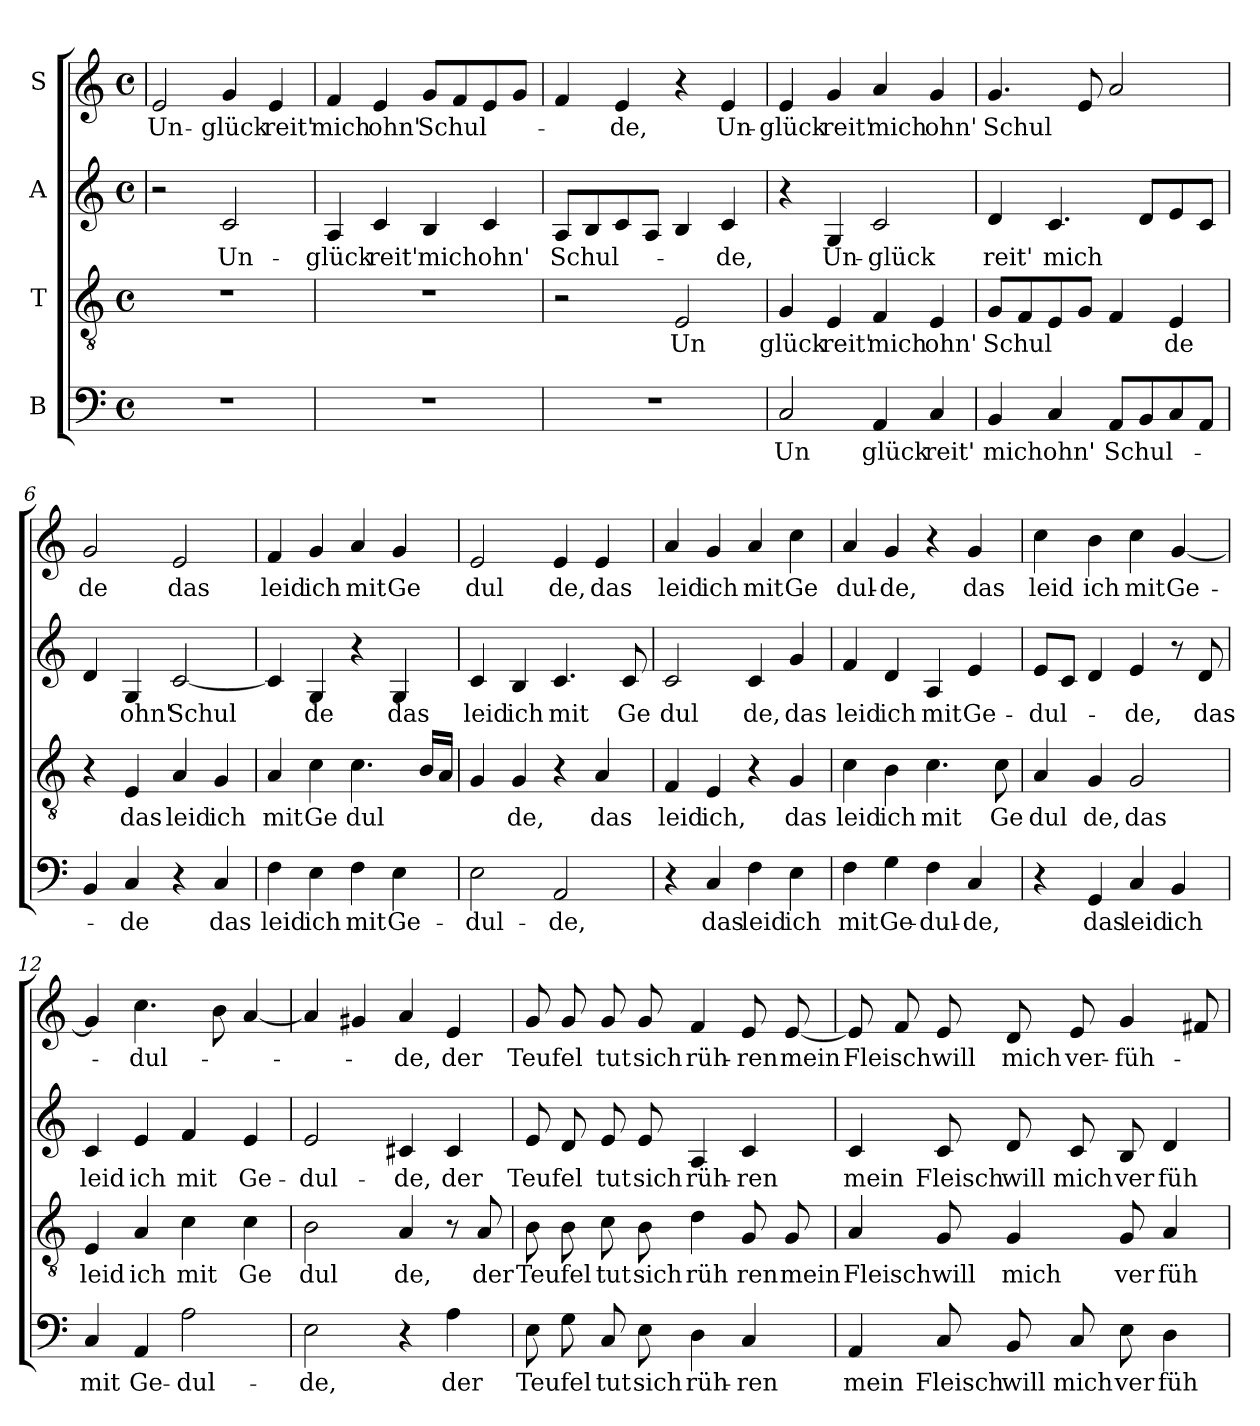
**kern	**text	**kern	**text	**kern	**text	**kern	**text
*part4	*part4	*part3	*part3	*part2	*part2	*part1	*part1
*staff4	*staff4	*staff3	*staff3	*staff2	*staff2	*staff1	*staff1
*I"B	*	*I"T	*	*I"A	*	*I"S	*
!!LO:PB:g=z
*stria5	*	*stria5	*	*stria5	*	*stria5	*
*clefF4	*	*clefGv2	*	*clefG2	*	*clefG2	*
*M4/4	*	*M4/4	*	*M4/4	*	*M4/4	*
*met(c)	*	*met(c)	*	*met(c)	*	*met(c)	*
=1	=1!	=1	=1!	=1	=1!	=1!	=1!
!	!	!	!	!	!	!	!LO:LY:b:cj
1r	.	1r	.	2r	.	2e/	Un-
!	!	!	!	!	!LO:LY:b:cj	!	!LO:LY:b:cj
.	.	.	.	2c/	Un-	4g/	-glück
!	!	!	!	!	!	!	!LO:LY:b:cj
.	.	.	.	.	.	4e/	reit'
=2	=2	=2	=2	=2	=2	=2	=2
!	!	!	!	!	!LO:LY:b:cj	!	!LO:LY:b:cj
1r	.	1r	.	4A/	-glück	4f/	mich
!	!	!	!	!	!LO:LY:b:cj	!	!LO:LY:b:cj
.	.	.	.	4c/	reit'	4e/	ohn'
!	!	!	!	!	!LO:LY:b:cj	!	!LO:LY:b
.	.	.	.	4B/	mich	8g/L	Schul-
.	.	.	.	.	.	8f/	.
!	!	!	!	!	!LO:LY:b:cj	!	!
.	.	.	.	4c/	ohn'	8e/	.
.	.	.	.	.	.	8g/J	.
=3	=3	=3	=3	=3	=3	=3	=3
!	!	!	!	!	!LO:LY:b	!	!
1r	.	2r	.	8A/L	Schul-	4f/	.
.	.	.	.	8B/	.	.	.
!	!	!	!	!	!	!	!LO:LY:b:cj
.	.	.	.	8c/	.	4e/	-de,
.	.	.	.	8A/J	.	.	.
!	!	!	!LO:LY:b:cj	!	!	!	!
.	.	2E/	Un	4B/	.	4r	.
!	!	!	!	!	!LO:LY:b:cj	!	!LO:LY:b:cj
.	.	.	.	4c/	-de,	4e/	Un-
=4	=4	=4	=4	=4	=4	=4	=4
!	!LO:LY:b:cj	!	!LO:LY:b:cj	!	!	!	!LO:LY:b:cj
2C/	Un	4G/	glück	4r	.	4e/	-glück
!	!	!	!LO:LY:b:cj	!	!LO:LY:b:cj	!	!LO:LY:b:cj
.	.	4E/	reit'	4G/	Un-	4g/	reit'
!	!LO:LY:b:cj	!	!LO:LY:b:cj	!	!LO:LY:b:cj	!	!LO:LY:b:cj
4AA/	glück	4F/	mich	2c/	-glück	4a/	mich
!	!LO:LY:b:cj	!	!LO:LY:b:cj	!	!	!	!LO:LY:b:cj
4C/	reit'	4E/	ohn'	.	.	4g/	ohn'
!!LO:LB:g=z
=5	=5	=5	=5	=5	=5	=5	=5
!	!LO:LY:b:cj	!	!LO:LY:b	!	!LO:LY:b:cj	!	!LO:LY:b
4BB/	mich	8G/L	Schul	4d/	reit'	4.g/	Schul
.	.	8F/	.	.	.	.	.
!	!LO:LY:b:cj	!	!	!	!LO:LY:b	!	!
4C/	ohn'	8E/	.	4.c/	mich	.	.
.	.	8G/J	.	.	.	8e/	.
!	!LO:LY:b	!	!	!	!	!	!
8AA/L	Schul-	4F/	.	.	.	2a/	.
8BB/	.	.	.	8d/L	.	.	.
!	!	!	!LO:LY:b:cj	!	!	!	!
8C/	.	4E/	de	8e/	.	.	.
8AA/J	.	.	.	8c/J	.	.	.
=6	=6	=6	=6	=6	=6	=6	=6
!	!	!	!	!	!	!	!LO:LY:b:cj
4BB/	.	4r	.	4d/	.	2g/	de
!	!LO:LY:b:cj	!	!LO:LY:b:cj	!	!LO:LY:b:cj	!	!
4C/	-de	4E/	das	4G/	ohn'	.	.
!	!	!	!LO:LY:b:cj	!	!LO:LY:b	!	!LO:LY:b:cj
4r	.	4A/	leid	[<2c/	Schul	2e/	das
!	!LO:LY:b:cj	!	!LO:LY:b:cj	!	!	!	!
4C/	das	4G/	ich	.	.	.	.
=7	=7	=7	=7	=7	=7	=7	=7
!	!LO:LY:b:cj	!	!LO:LY:b:cj	!	!	!	!LO:LY:b:cj
4F\	leid	4A/	mit	4c/]	.	4f/	leid
!	!LO:LY:b:cj	!	!LO:LY:b:cj	!	!LO:LY:b:cj	!	!LO:LY:b:cj
4E\	ich	4c\	Ge	4G/	de	4g/	ich
!	!LO:LY:b:cj	!	!LO:LY:b	!	!	!	!LO:LY:b:cj
4F\	mit	4.c\	dul	4r	.	4a/	mit
!	!LO:LY:b:cj	!	!	!	!LO:LY:b:cj	!	!LO:LY:b:cj
4E\	Ge-	.	.	4G/	das	4g/	Ge
.	.	16B/L	.	.	.	.	.
.	.	16A/J	.	.	.	.	.
=8	=8	=8	=8	=8	=8	=8	=8
!	!LO:LY:b:cj	!	!	!	!LO:LY:b:cj	!	!LO:LY:b:cj
2E\	-dul-	4G/	.	4c/	leid	2e/	dul
!	!	!	!LO:LY:b:cj	!	!LO:LY:b:cj	!	!
.	.	4G/	de,	4B/	ich	.	.
!	!LO:LY:b:cj	!	!	!	!LO:LY:b:cj	!	!LO:LY:b:cj
2AA/	-de,	4r	.	4.c/	mit	4e/	de,
!	!	!	!LO:LY:b:cj	!	!	!	!LO:LY:b:cj
.	.	4A/	das	.	.	4e/	das
!	!	!	!	!	!LO:LY:b:cj	!	!
.	.	.	.	8c/	Ge	.	.
=9	=9	=9	=9	=9	=9	=9	=9
!	!	!	!LO:LY:b:cj	!	!LO:LY:b:cj	!	!LO:LY:b:cj
4r	.	4F/	leid	2c/	dul	4a/	leid
!	!LO:LY:b:cj	!	!LO:LY:b:cj	!	!	!	!LO:LY:b:cj
4C/	das	4E/	ich,	.	.	4g/	ich
!	!LO:LY:b:cj	!	!	!	!LO:LY:b:cj	!	!LO:LY:b:cj
4F\	leid	4r	.	4c/	de,	4a/	mit
!	!LO:LY:b:cj	!	!LO:LY:b:cj	!	!LO:LY:b:cj	!	!LO:LY:b:cj
4E\	ich	4G/	das	4g/	das	4cc\	Ge
!!LO:LB:g=z
=10	=10	=10	=10	=10	=10	=10	=10
!	!LO:LY:b:cj	!	!LO:LY:b:cj	!	!LO:LY:b:cj	!	!LO:LY:b:cj
4F\	mit	4c\	leid	4f/	leid	4a/	dul-
!	!LO:LY:b:cj	!	!LO:LY:b:cj	!	!LO:LY:b:cj	!	!LO:LY:b:cj
4G\	Ge-	4B\	ich	4d/	ich	4g/	-de,
!	!LO:LY:b:cj	!	!LO:LY:b:cj	!	!LO:LY:b:cj	!	!
4F\	-dul-	4.c\	mit	4A/	mit	4r	.
!	!LO:LY:b:cj	!	!	!	!LO:LY:b:cj	!	!LO:LY:b:cj
4C/	-de,	.	.	4e/	Ge-	4g/	das
!	!	!	!LO:LY:b:cj	!	!	!	!
.	.	8c\	Ge	.	.	.	.
=11	=11	=11	=11	=11	=11	=11	=11
!	!	!	!LO:LY:b:cj	!	!LO:LY:b	!	!LO:LY:b:cj
4r	.	4A/	dul	8e/L	-dul-	4cc\	leid
.	.	.	.	8c/J	.	.	.
!	!LO:LY:b:cj	!	!LO:LY:b:cj	!	!	!	!LO:LY:b:cj
4GG/	das	4G/	de,	4d/	.	4b\	ich
!	!LO:LY:b:cj	!	!LO:LY:b:cj	!	!LO:LY:b:cj	!	!LO:LY:b:cj
4C/	leid	2G/	das	4e/	-de,	4cc\	mit
!	!LO:LY:b:cj	!	!	!	!	!	!LO:LY:b
4BB/	ich	.	.	8r	.	[<4g/	Ge-
!	!	!	!	!	!LO:LY:b:cj	!	!
.	.	.	.	8d/	das	.	.
=12	=12	=12	=12	=12	=12	=12	=12
!	!LO:LY:b:cj	!	!LO:LY:b:cj	!	!LO:LY:b:cj	!	!
4C/	mit	4E/	leid	4c/	leid	4g/]	.
!	!LO:LY:b:cj	!	!LO:LY:b:cj	!	!LO:LY:b:cj	!	!LO:LY:b
4AA/	Ge-	4A/	ich	4e/	ich	4.cc\	-dul-
!	!LO:LY:b:cj	!	!LO:LY:b:cj	!	!LO:LY:b:cj	!	!
2A\	-dul-	4c\	mit	4f/	mit	.	.
.	.	.	.	.	.	8b\	.
!	!	!	!LO:LY:b:cj	!	!LO:LY:b:cj	!	!
.	.	4c\	Ge	4e/	Ge-	[<4a/	.
=13	=13	=13	=13	=13	=13	=13	=13
!	!LO:LY:b:cj	!	!LO:LY:b:cj	!	!LO:LY:b:cj	!	!
2E\	-de,	2B\	dul	2e/	-dul-	4a/]	.
.	.	.	.	.	.	4g#/	.
!	!	!	!LO:LY:b:cj	!	!LO:LY:b:cj	!	!LO:LY:b:cj
4r	.	4A/	de,	4c#X/	-de,	4a/	-de,
!	!LO:LY:b:cj	!	!	!	!LO:LY:b:cj	!	!LO:LY:b:cj
4A\	der	8r	.	4c#/	der	4e/	der
!	!	!	!LO:LY:b:cj	!	!	!	!
.	.	8A/	der	.	.	.	.
=14	=14	=14	=14	=14	=14	=14	=14
!	!LO:LY:b:cj	!	!LO:LY:b:cj	!	!LO:LY:b:cj	!	!LO:LY:b:cj
8E\	Teufel	8B\	Teufel	8e/	Teufel	8g/	Teufel
8G\	.	8B\	.	8d/	.	8g/	.
!	!LO:LY:b:cj	!	!LO:LY:b:cj	!	!LO:LY:b:cj	!	!LO:LY:b:cj
8C/	tut	8c\	tut	8e/	tut	8g/	tut
!	!LO:LY:b:cj	!	!LO:LY:b:cj	!	!LO:LY:b:cj	!	!LO:LY:b:cj
8E\	sich	8B\	sich	8e/	sich	8g/	sich
!	!LO:LY:b:cj	!	!LO:LY:b:cj	!	!LO:LY:b:cj	!	!LO:LY:b:cj
4D\	rüh-	4d\	rüh	4A/	rüh-	4f/	rüh-
!	!LO:LY:b:cj	!	!LO:LY:b:cj	!	!LO:LY:b:cj	!	!LO:LY:b:cj
4C/	-ren	8G/	ren	4c/	-ren	8e/	-ren
!	!	!	!LO:LY:b:cj	!	!	!	!LO:LY:b
.	.	8G/	mein	.	.	[>8e/	mein
!!LO:PB:g=z
=15	=15	=15	=15	=15	=15	=15	=15
!	!LO:LY:b:cj	!	!LO:LY:b:cj	!	!LO:LY:b:cj	!	!LO:LY:b
4AA/	mein	4A/	Fleisch	4c/	mein	8e/]	Fleisch
.	.	.	.	.	.	8f/	.
!	!LO:LY:b:cj	!	!LO:LY:b:cj	!	!LO:LY:b:cj	!	!LO:LY:b:cj
8C/	Fleisch	8G/	will	8c/	Fleisch	8e/	will
!	!LO:LY:b:cj	!	!LO:LY:b:cj	!	!LO:LY:b:cj	!	!LO:LY:b:cj
8BB/	will	4G/	mich	8d/	will	8d/	mich
!	!LO:LY:b:cj	!	!	!	!LO:LY:b:cj	!	!LO:LY:b:cj
8C/	mich	.	.	8c/	mich	8e/	ver-
!	!LO:LY:b:cj	!	!LO:LY:b:cj	!	!LO:LY:b:cj	!	!LO:LY:b
8E\	ver	8G/	ver	8B/	ver	4g/	-füh-
!	!LO:LY:b:cj	!	!LO:LY:b:cj	!	!LO:LY:b:cj	!	!
4D\	füh-	4A/	füh	4d/	füh-	.	.
.	.	.	.	.	.	8f#/	.
=	=	=	=	=	=	=	=
*-	*-	*-	*-	*-	*-	*-	*-
